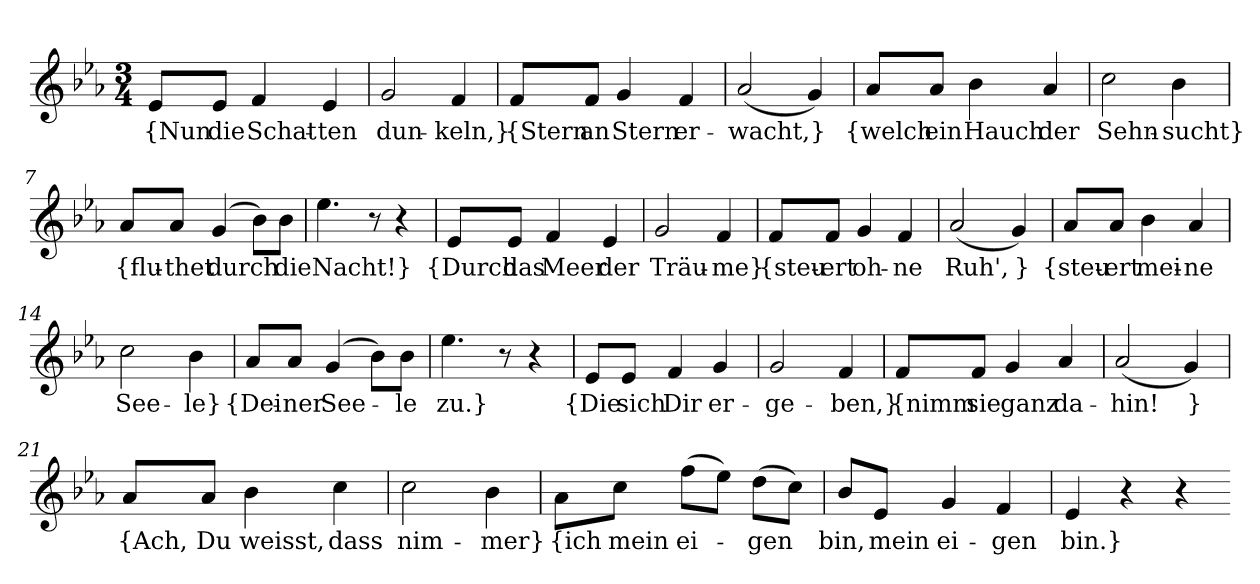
**kern	**text
*part1	*part1
*staff1	*staff1
*clefG2	*
*k[b-e-a-]	*
*M3/4	*
=1	=1
8e-/L	{Nun
8e-/J	die
4f	Schat-
4e-	-ten
=2	=2
2g	dun-
4f	-keln,}
=3	=3
8f/L	{Stern
8f/J	an
4g	Stern
4f	er-
=4	=4
(2a-	-wacht,
4g)	}
=5	=5
8a-/L	{welch
8a-/J	ein
4b-	Hauch
4a-	der
=6	=6
2cc	Sehn-
4b-	-sucht}
=7	=7
8a-/L	{flu-
8a-/J	-thet
(4g	durch
8b-\L)	.
8b-\J	die
=8	=8
4.ee-	Nacht!}
8r	.
4r	.
=9	=9
8e-/L	{Durch
8e-/J	das
4f	Meer
4e-	der
=10	=10
2g	Träu-
4f	-me}
=11	=11
8f/L	{steu-
8f/J	-ert
4g	oh-
4f	-ne
=12	=12
(2a-	Ruh',
4g)	}
=13	=13
8a-/L	{steu-
8a-/J	-ert
4b-	mei-
4a-	-ne
=14	=14
2cc	See-
4b-	-le}
=15	=15
8a-/L	{Dei-
8a-/J	-ner
(4g	See-
8b-\L)	.
8b-\J	-le
=16	=16
4.ee-	zu.}
8r	.
4r	.
=17	=17
8e-/L	{Die
8e-/J	sich
4f	Dir
4g	er-
=18	=18
2g	-ge-
4f	-ben,}
=19	=19
8f/L	{nimm
8f/J	sie
4g	ganz
4a-	da-
=20	=20
(2a-	-hin!
4g)	}
=21	=21
8a-/L	{Ach,
8a-/J	Du
4b-	weisst,
4cc	dass
=22	=22
2cc	nim-
4b-	-mer}
=23	=23
8a-\L	{ich
8cc\J	mein
(8ff\L	ei-
8ee-\J)	.
(8dd\L	-gen
8cc\J)	.
=24	=24
8b-/L	bin,
8e-/J	mein
4g	ei-
4f	-gen
=25	=25
4e-	bin.}
4r	.
4r	.
=-	=-
*-	*-
